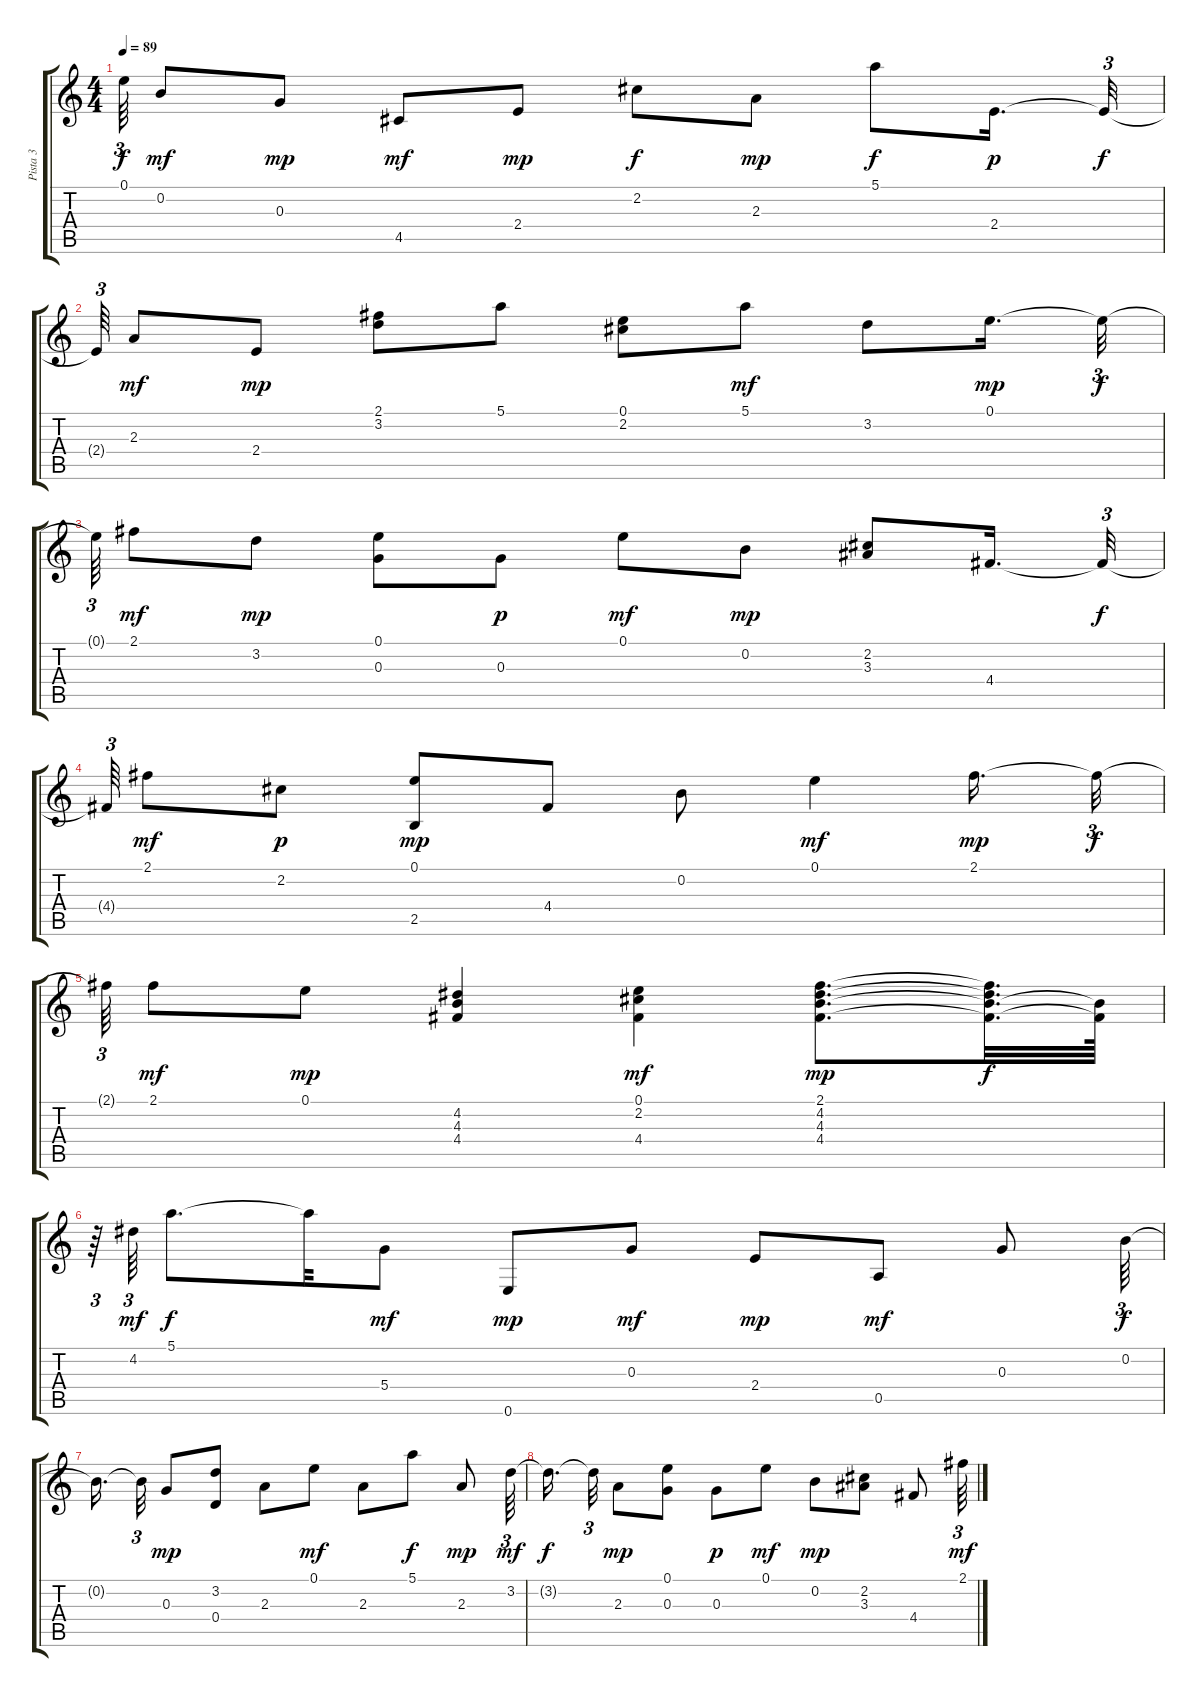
\track ("Pista 3" "Pista 3") {instrument acousticguitarsteel}
\staff {score tabs}
\tuning (E4 B3 G3 D3 A2 E2) {hide}
\ts (4 4)
\tempo 89
\clef g2
\ks c
0.1{t}.64{tu (3 2) dy f} 0.2.8{dy mf} 0.3.8{dy mp} 4.5.8{dy mf} 2.4.8{dy mp} 2.2.8{dy f} 2.3.8{dy mp} 5.1.8{dy f} 2.4.16{d dy p} 2.4{t}.32{tu (3 2) dy f} |
2.4{t}.64{tu (3 2)} 2.3.8{dy mf} 2.4.8{dy mp} (2.1 3.2).8 5.1.8 (0.1 2.2).8 5.1.8{dy mf} 3.2.8 0.1.16{d dy mp} 0.1{t}.32{tu (3 2) dy f} |
0.1{t}.64{tu (3 2)} 2.1.8{dy mf} 3.2.8{dy mp} (0.1 0.3).8 0.3.8{dy p} 0.1.8{dy mf} 0.2.8{dy mp} (2.2 3.3).8 4.4.16{d} 4.4{t}.32{tu (3 2) dy f} |
4.4{t}.64{tu (3 2)} 2.1.8{dy mf} 2.2.8{dy p} (0.1 2.5).8{dy mp} 4.4.8 0.2.8 0.1.4{dy mf} 2.1.16{d dy mp} 2.1{t}.32{tu (3 2) dy f} |
2.1{t}.64{tu (3 2)} 2.1.8{dy mf} 0.1.8{dy mp} (4.2 4.3 4.4).4 (0.1 2.2 4.4).4{dy mf} (2.1 4.2 4.3 4.4).8{d dy mp} (2.1{t} 4.2{t} 4.3{t} 4.4{t}).32{d dy f} (4.3{t} 4.4{t}).64 |
r.64{tu (3 2)} 4.2.64{tu (3 2) dy mf} 5.1.8{d dy f} 5.1{t}.32 5.4.8{dy mf} 0.6.8{dy mp} 0.3.8{dy mf} 2.4.8{dy mp} 0.5.8{dy mf} 0.3.8 0.2.64{tu (3 2) dy f} |
0.2{t}.16{d} 0.2{t}.32{tu (3 2)} 0.3.8{dy mp} (3.2 0.4).8 2.3.8 0.1.8{dy mf} 2.3.8 5.1.8{dy f} 2.3.8{dy mp} 3.2.64{tu (3 2) dy mf} |
3.2{t}.16{d dy f} 3.2{t}.32{tu (3 2)} 2.3.8{dy mp} (0.1 0.3).8 0.3.8{dy p} 0.1.8{dy mf} 0.2.8{dy mp} (2.2 3.3).8 4.4.8 2.1.64{tu (3 2) dy mf}
